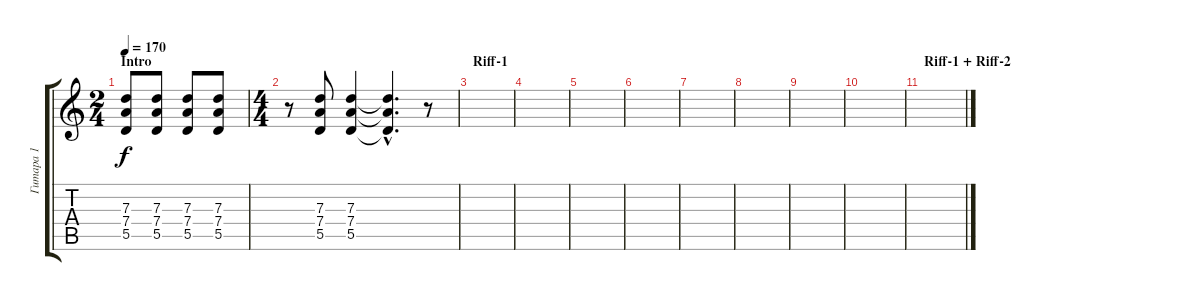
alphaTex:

\track ("Гитара 1" "Гитара 1") {instrument distortionguitar}
\staff {score tabs}
\tuning (E4 B3 G3 D3 A2 E2) {hide}
\ts (2 4)
\section ("" "Intro")
\tempo 170
\clef g2
\ks c
(7.3 7.4 5.5).8{dy f instrument distortionguitar} (7.3 7.4 5.5).8 (7.3 7.4 5.5).8 (7.3 7.4 5.5).8 |
\ts (4 4)
r.8 (7.3 7.4 5.5).8 (7.3 7.4 5.5).4 (7.3{hac t} 7.4{hac t} 5.5{hac t}).4{d} r.8 |
\section ("" "Riff-1")
|
|
|
|
|
|
|
|
\section ("" "Riff-1 + Riff-2")
